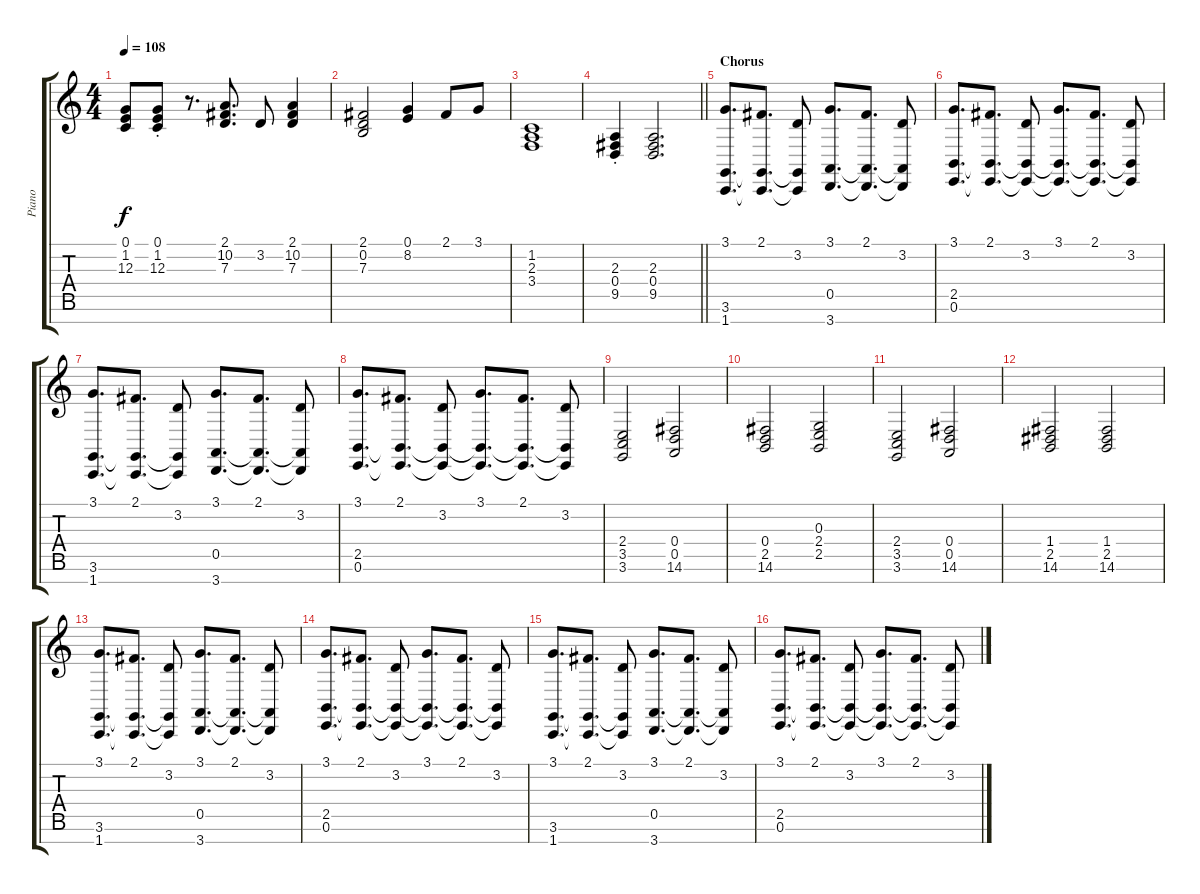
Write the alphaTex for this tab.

\track ("Piano" "Piano") {instrument acousticgrandpiano}
\staff {score tabs}
\tuning (E4 B3 G3 D3 A2 E2 B1) {hide}
\ts (4 4)
\tempo 108
\clef g2
\ks c
(0.1 1.2 12.3).8{dy f} (0.1{st} 1.2{st} 12.3{st}).8 r.8{d} (2.1 10.2 7.3).8{d} 3.2.8 (2.1 10.2 7.3).4 |
(2.1 0.2 7.3).2 (0.1 8.2).4 2.1.8 3.1.8 |
(1.2 2.3 3.4).1 |
\barLineRight lightlight
(2.3{st} 0.4{st} 9.5{st}).4 (2.3 0.4 9.5).2{d} |
\section ("" "Chorus")
(3.1 3.6 1.7).8{d volume 14 instrument acousticgrandpiano} (2.1 3.6{t} 1.7{t}).8{d} (3.2 3.6{t} 1.7{t}).8 (3.1 0.5 3.7).8{d} (2.1 0.5{t} 3.7{t}).8{d} (3.2 0.5{t} 3.7{t}).8 |
(3.1 2.5 0.6).8{d} (2.1 2.5{t} 0.6{t}).8{d} (3.2 2.5{t} 0.6{t}).8 (3.1 2.5{t} 0.6{t}).8{d} (2.1 2.5{t} 0.6{t}).8{d} (3.2 2.5{t} 0.6{t}).8 |
(3.1 3.6 1.7).8{d} (2.1 3.6{t} 1.7{t}).8{d} (3.2 3.6{t} 1.7{t}).8 (3.1 0.5 3.7).8{d} (2.1 0.5{t} 3.7{t}).8{d} (3.2 0.5{t} 3.7{t}).8 |
(3.1 2.5 0.6).8{d} (2.1 2.5{t} 0.6{t}).8{d} (3.2 2.5{t} 0.6{t}).8 (3.1 2.5{t} 0.6{t}).8{d} (2.1 2.5{t} 0.6{t}).8{d} (3.2 2.5{t} 0.6{t}).8 |
(2.4 3.5 3.6).2 (0.4 0.5 14.6).2 |
(0.4 2.5 14.6).2 (0.3 2.4 2.5).2 |
(2.4 3.5 3.6).2 (0.4 0.5 14.6).2 |
(1.4 2.5 14.6).2 (1.4 2.5 14.6).2 |
(3.1 3.6 1.7).8{d} (2.1 3.6{t} 1.7{t}).8{d} (3.2 3.6{t} 1.7{t}).8 (3.1 0.5 3.7).8{d} (2.1 0.5{t} 3.7{t}).8{d} (3.2 0.5{t} 3.7{t}).8 |
(3.1 2.5 0.6).8{d} (2.1 2.5{t} 0.6{t}).8{d} (3.2 2.5{t} 0.6{t}).8 (3.1 2.5{t} 0.6{t}).8{d} (2.1 2.5{t} 0.6{t}).8{d} (3.2 2.5{t} 0.6{t}).8 |
(3.1 3.6 1.7).8{d} (2.1 3.6{t} 1.7{t}).8{d} (3.2 3.6{t} 1.7{t}).8 (3.1 0.5 3.7).8{d} (2.1 0.5{t} 3.7{t}).8{d} (3.2 0.5{t} 3.7{t}).8 |
(3.1 2.5 0.6).8{d} (2.1 2.5{t} 0.6{t}).8{d} (3.2 2.5{t} 0.6{t}).8 (3.1 2.5{t} 0.6{t}).8{d} (2.1 2.5{t} 0.6{t}).8{d} (3.2 2.5{t} 0.6{t}).8
